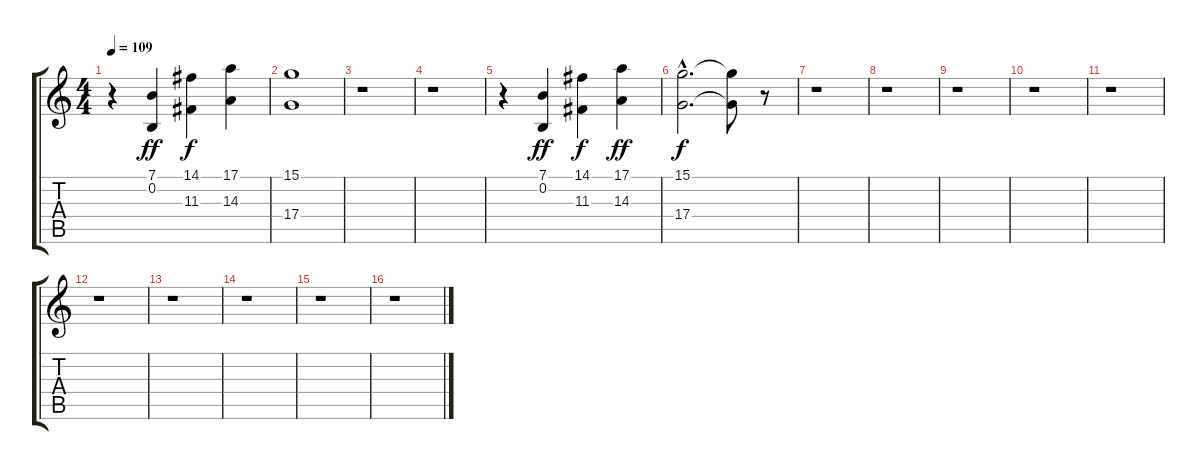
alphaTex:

\track "" {instrument choiraahs}
\staff {score tabs}
\tuning (E4 B3 G3 D3 A2 E2) {hide}
\ts (4 4)
\tempo 109
\clef g2
\ks c
r.4{dy f} (7.1 0.2).4{dy ff} (14.1 11.3).4{dy f} (17.1 14.3).4 |
(15.1 17.4).1 |
r.1 |
r.1 |
r.4 (7.1 0.2).4{dy ff} (14.1 11.3).4{dy f} (17.1 14.3).4{dy ff} |
(15.1{hac} 17.4{hac}).2{d dy f} (15.1{t} 17.4{t}).8 r.8 |
r.1 |
r.1 |
r.1 |
r.1 |
r.1 |
r.1 |
r.1 |
r.1 |
r.1 |
r.1
